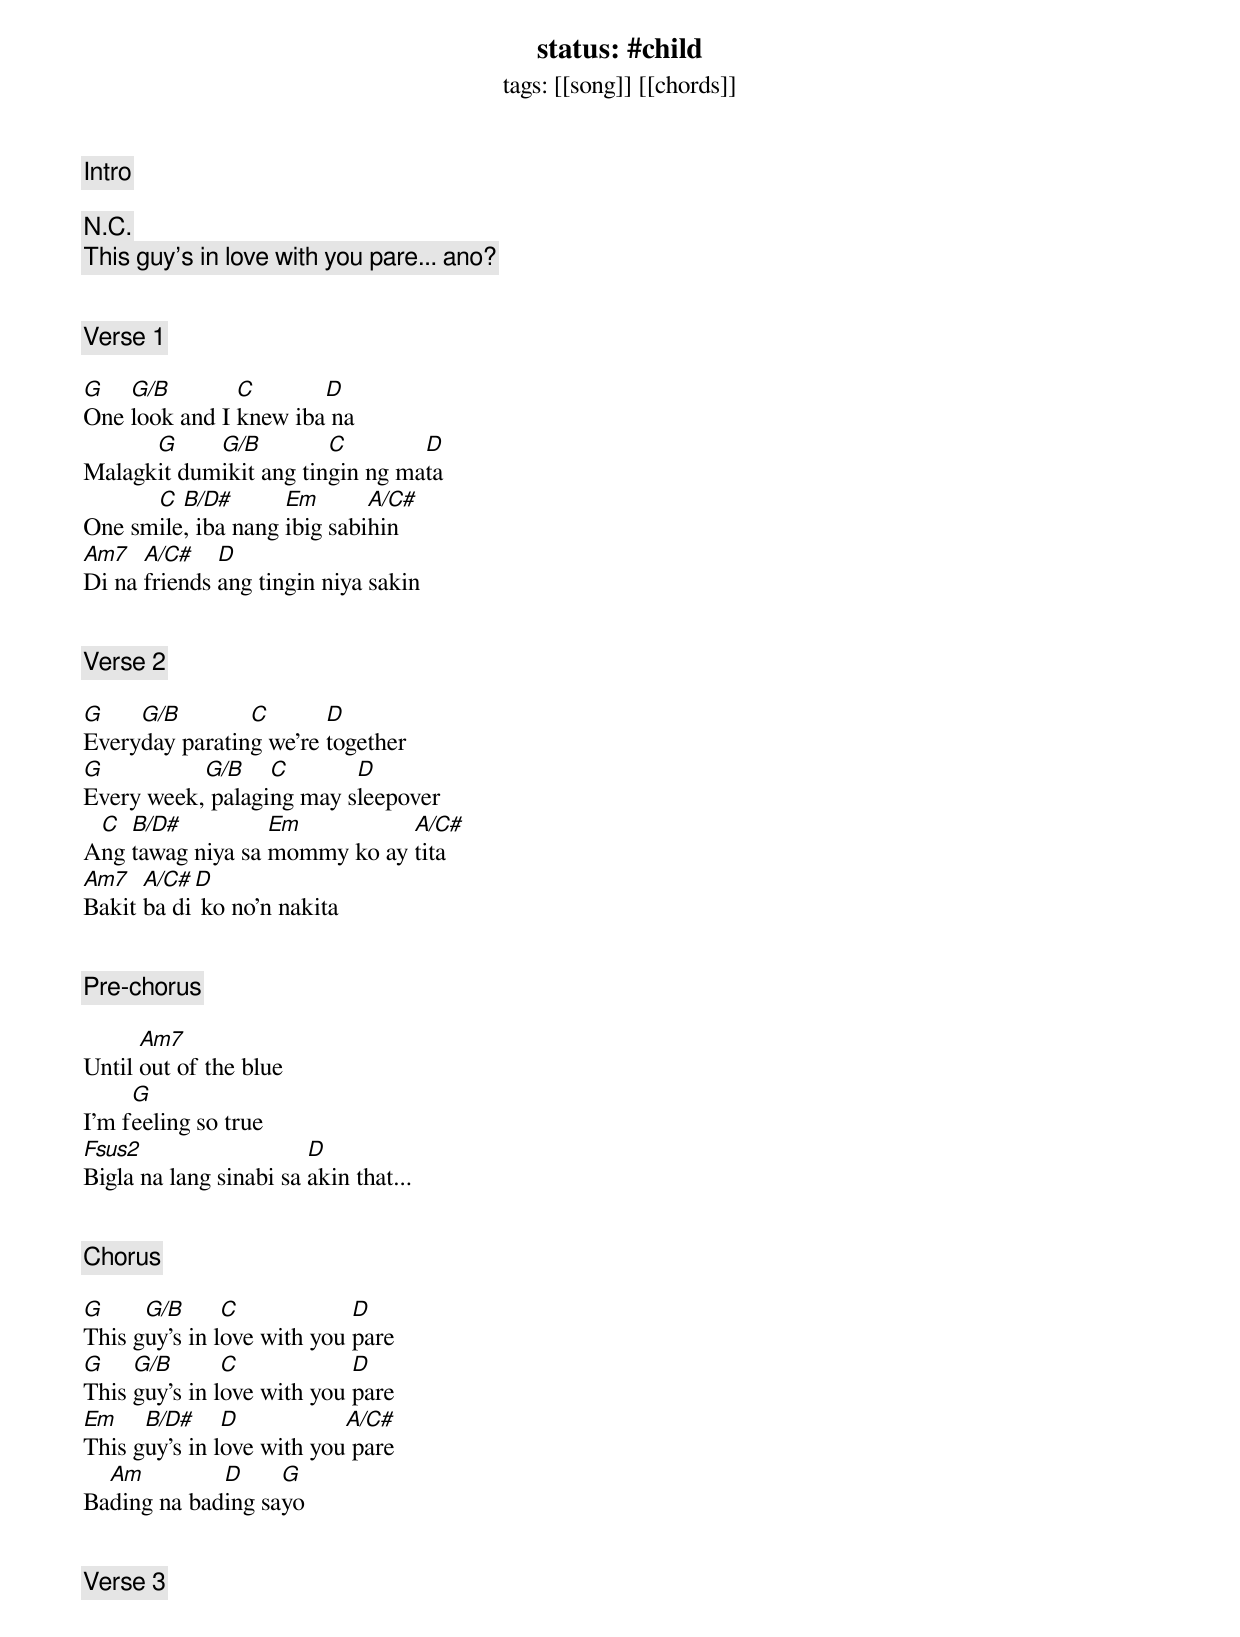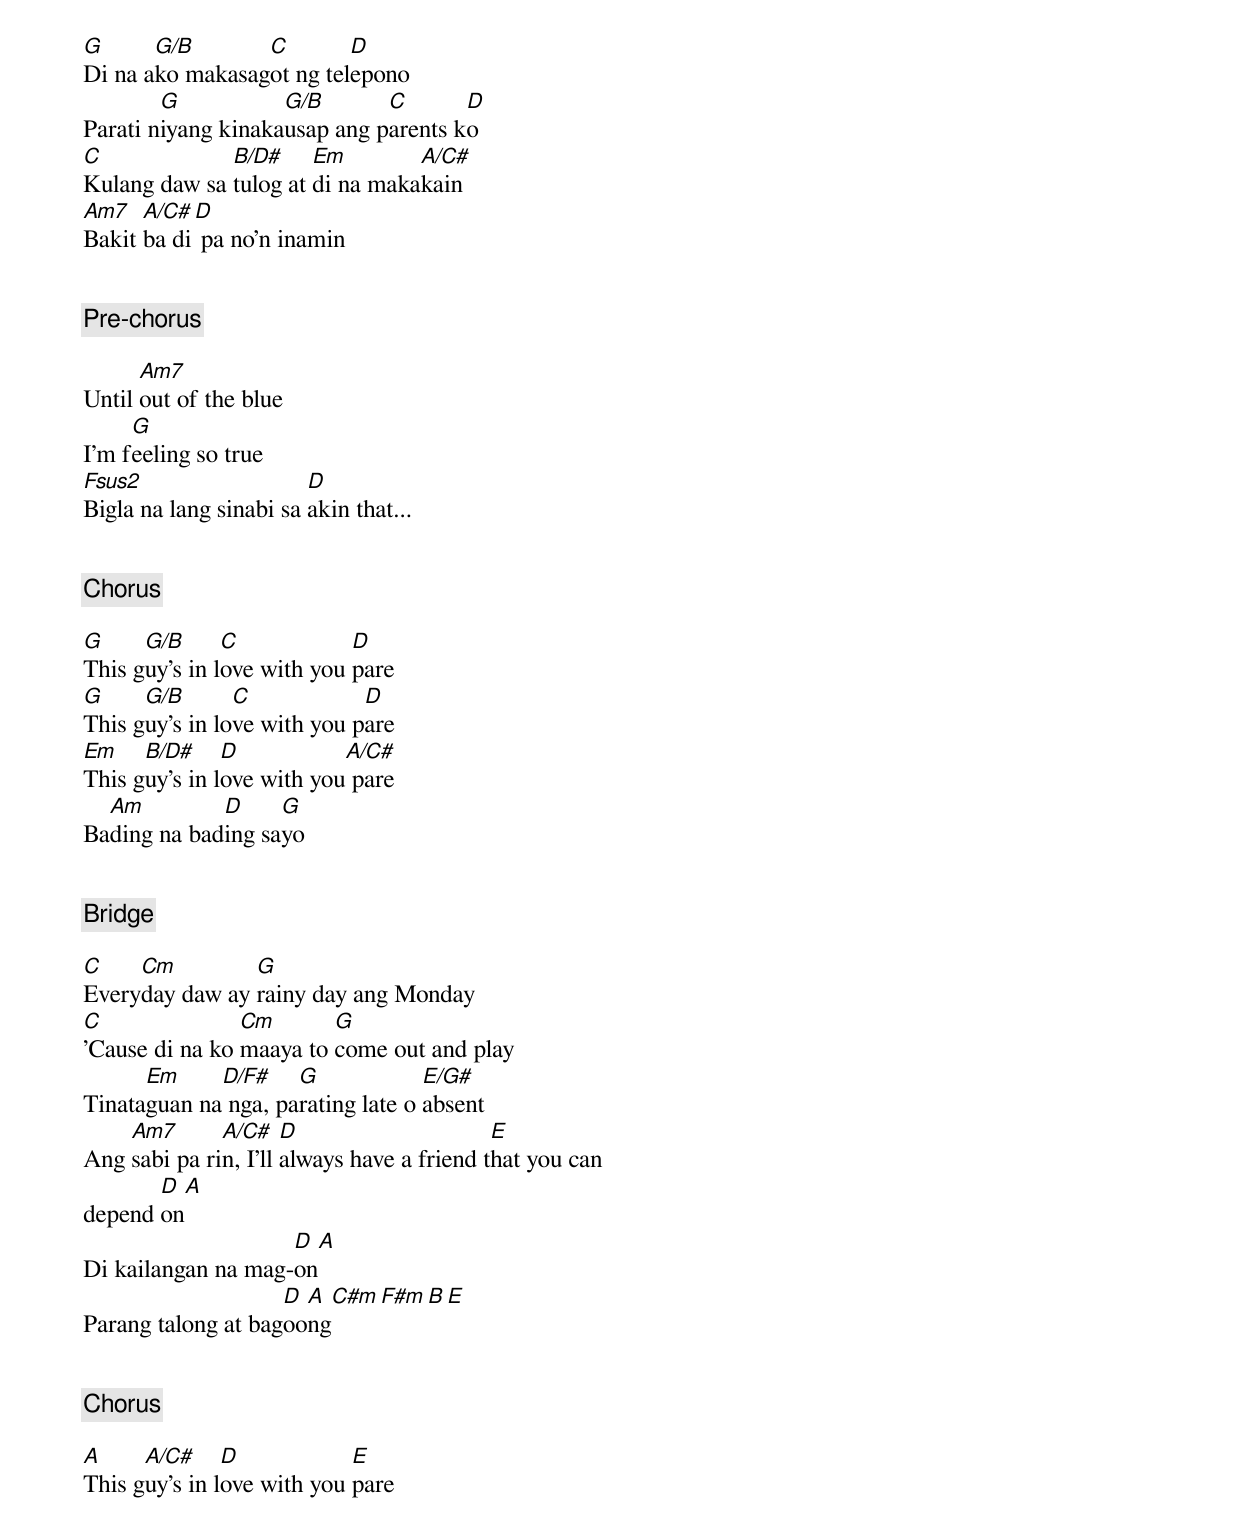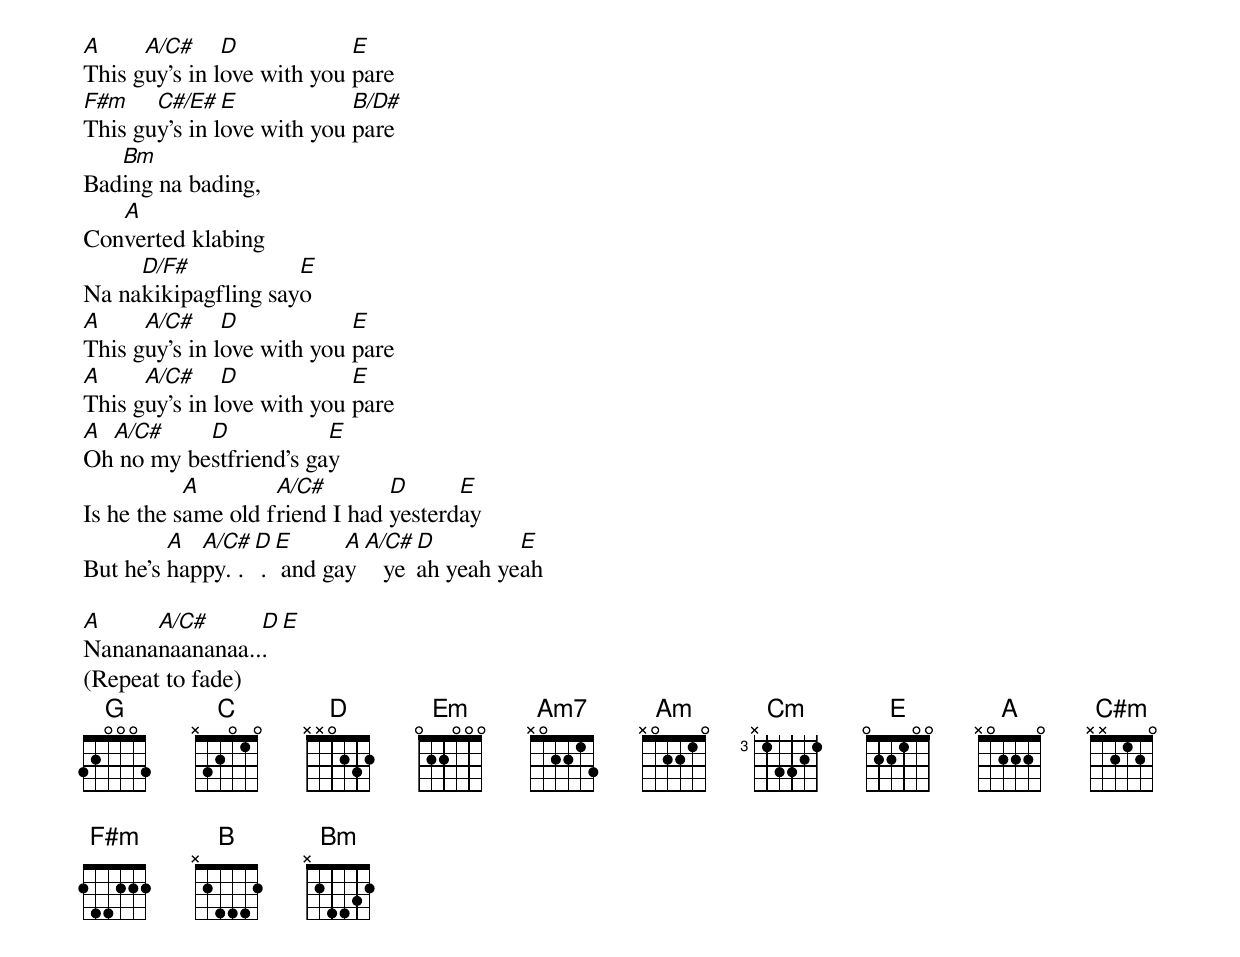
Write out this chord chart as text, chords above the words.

status: #child
tags: [[song]] [[chords]]

[Intro]

N.C.
This guy's in love with you pare... ano?


[Verse 1]

G   G/B        C       D
One look and I knew iba na
      G     G/B         C        D
Malagkit dumikit ang tingin ng mata
      C  B/D#       Em       A/C#
One smile, iba nang ibig sabihin
Am7   A/C#    D
Di na friends ang tingin niya sakin


[Verse 2]

G    G/B        C       D
Everyday parating we're together
G          G/B    C       D
Every week, palaging may sleepover
 C  B/D#          Em          A/C#
Ang tawag niya sa mommy ko ay tita
Am7   A/C# D
Bakit ba di ko no'n nakita


[Pre-chorus]

      Am7
Until out of the blue
     G
I'm feeling so true
Fsus2                   D
Bigla na lang sinabi sa akin that...


[Chorus]

G     G/B      C            D
This guy's in love with you pare
G    G/B       C            D
This guy's in love with you pare
Em    B/D#     D           A/C#
This guy's in love with you pare
  Am         D     G
Bading na bading sayo


[Verse 3]

G      G/B       C        D
Di na ako makasagot ng telepono
        G           G/B       C       D
Parati niyang kinakausap ang parents ko
C             B/D#     Em        A/C#
Kulang daw sa tulog at di na makakain
Am7   A/C# D
Bakit ba di pa no'n inamin


[Pre-chorus]

      Am7
Until out of the blue
     G
I'm feeling so true
Fsus2                   D
Bigla na lang sinabi sa akin that...


[Chorus]

G     G/B      C            D
This guy's in love with you pare
G     G/B       C            D
This guy's in love with you pare
Em    B/D#     D           A/C#
This guy's in love with you pare
  Am         D     G
Bading na bading sayo


[Bridge]

C    Cm         G
Everyday daw ay rainy day ang Monday
C               Cm       G
'Cause di na ko maaya to come out and play
      Em     D/F#    G             E/G#
Tinataguan na nga, parating late o absent
    Am7       A/C#    D                     E
Ang sabi pa rin, I'll always have a friend that you can
       D A
depend on
                    D A
Di kailangan na mag-on
                    D A   C#m F#m B E
Parang talong at bagoong


[Chorus]

A     A/C#     D            E
This guy's in love with you pare
A     A/C#     D            E
This guy's in love with you pare
F#m    C#/E#   E            B/D#
This guy's in love with you pare
   Bm
Bading na bading,
   A
Converted klabing
     D/F#            E
Na nakikipagfling sayo
A     A/C#     D            E
This guy's in love with you pare
A     A/C#     D            E
This guy's in love with you pare
A A/C#     D            E
Oh no my bestfriend's gay
           A        A/C#        D      E
Is he the same old friend I had yesterday
         A  A/C# D E      A A/C# D         E
But he's happy. . . and gay    yeah yeah yeah

A     A/C#      D            E
Nanananaananaa...
(Repeat to fade)
